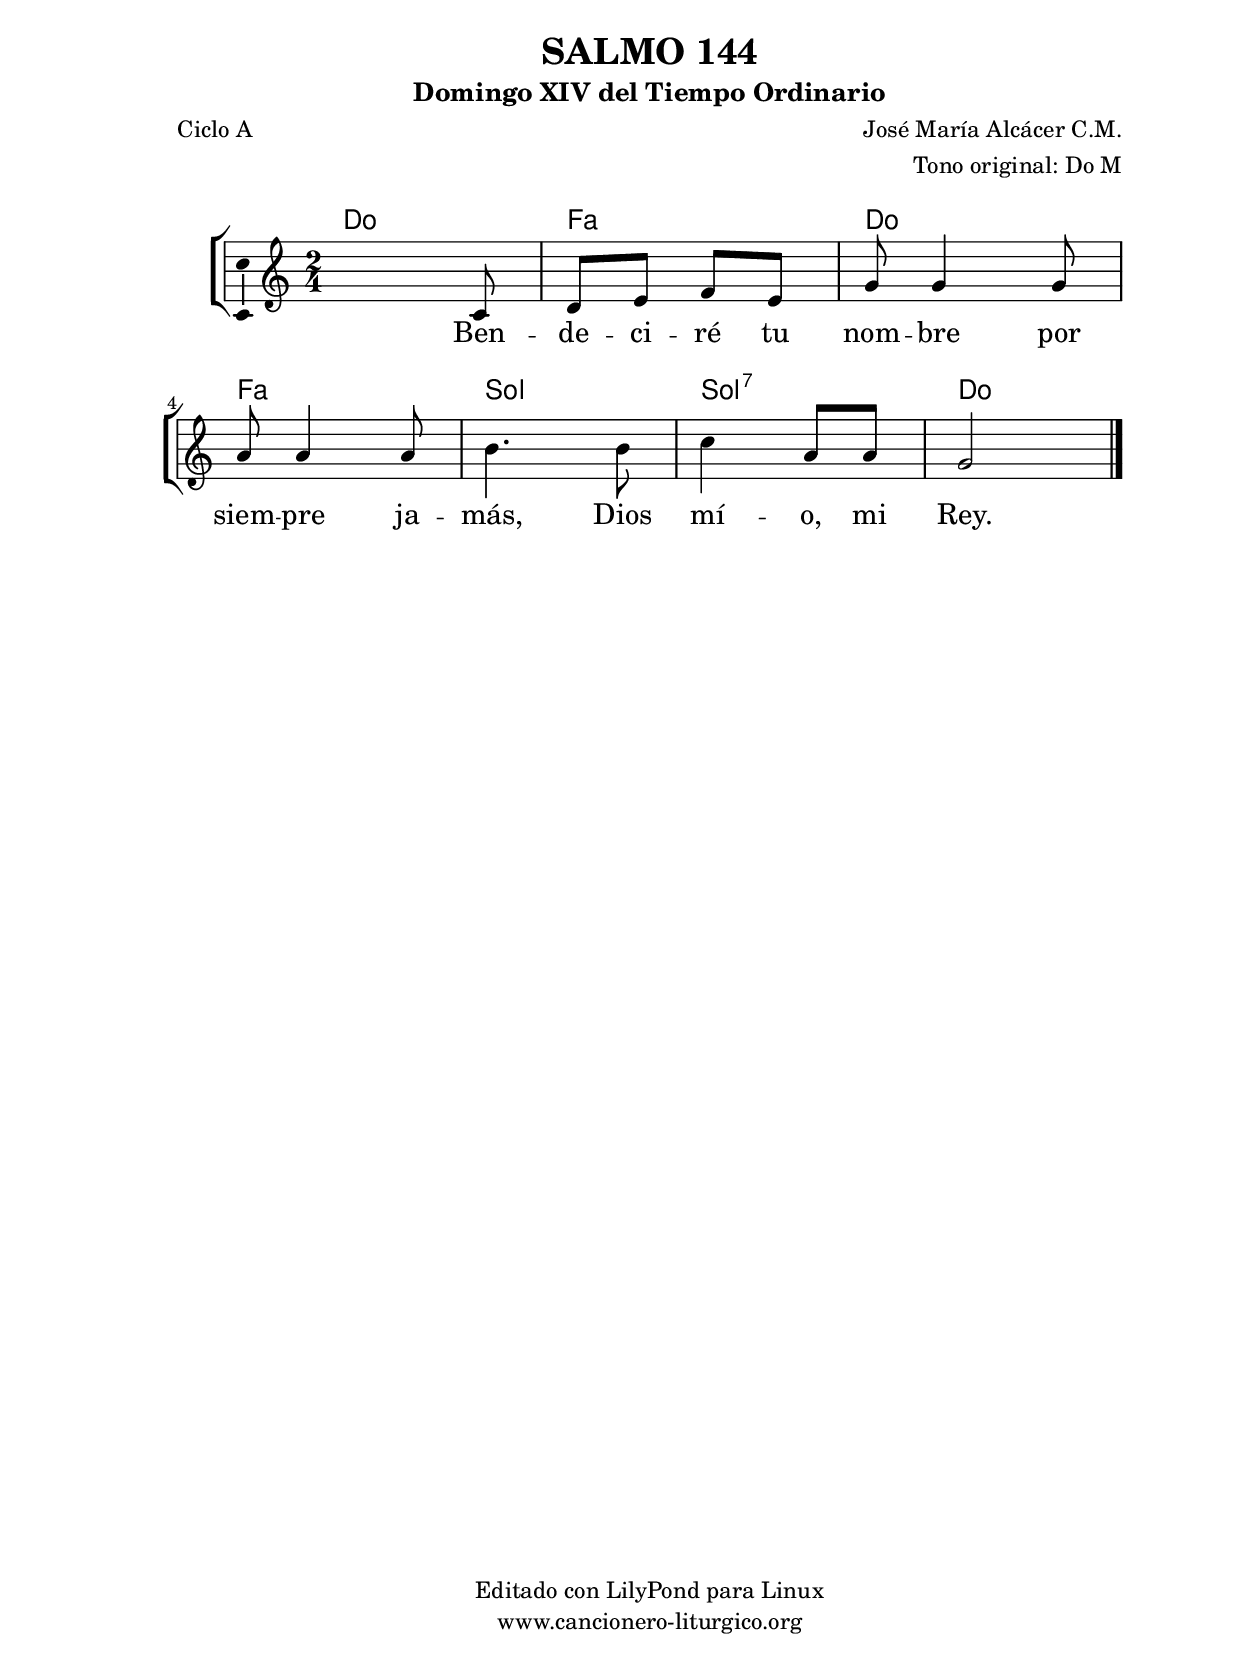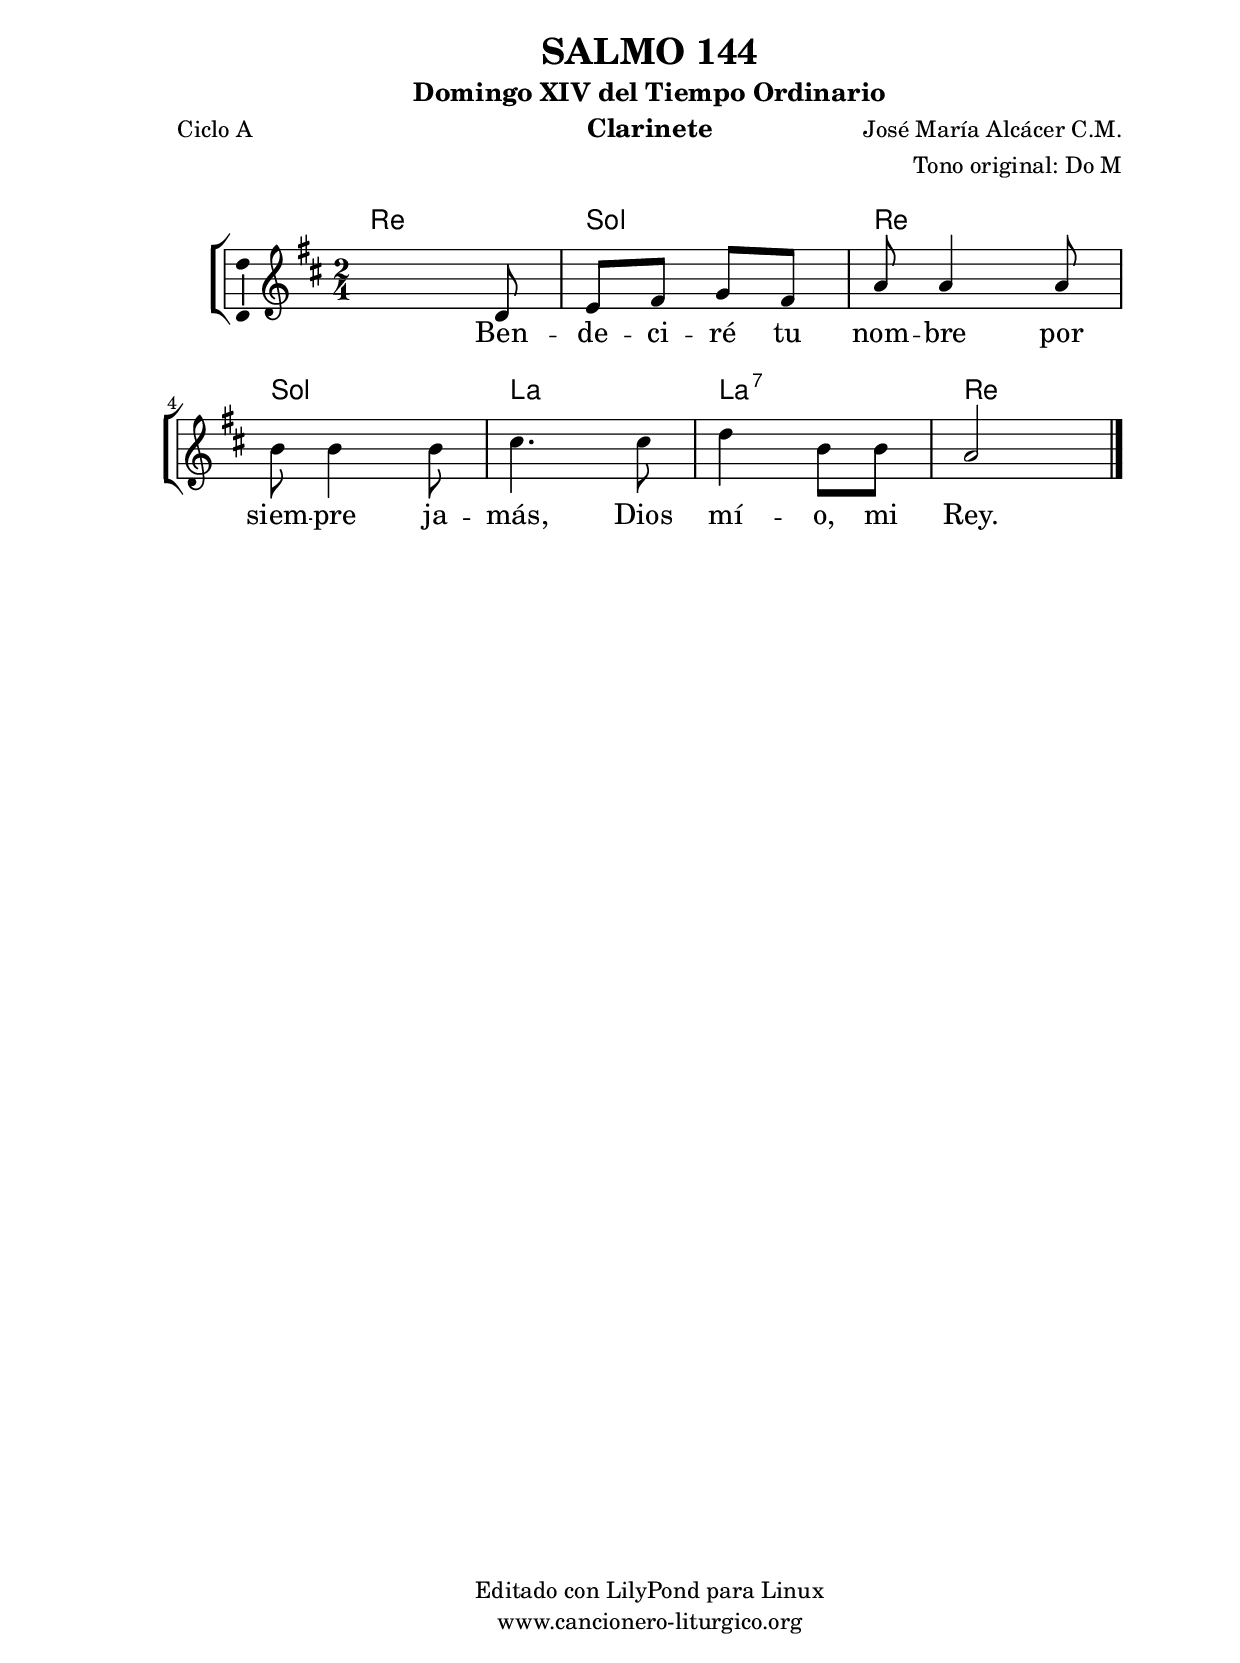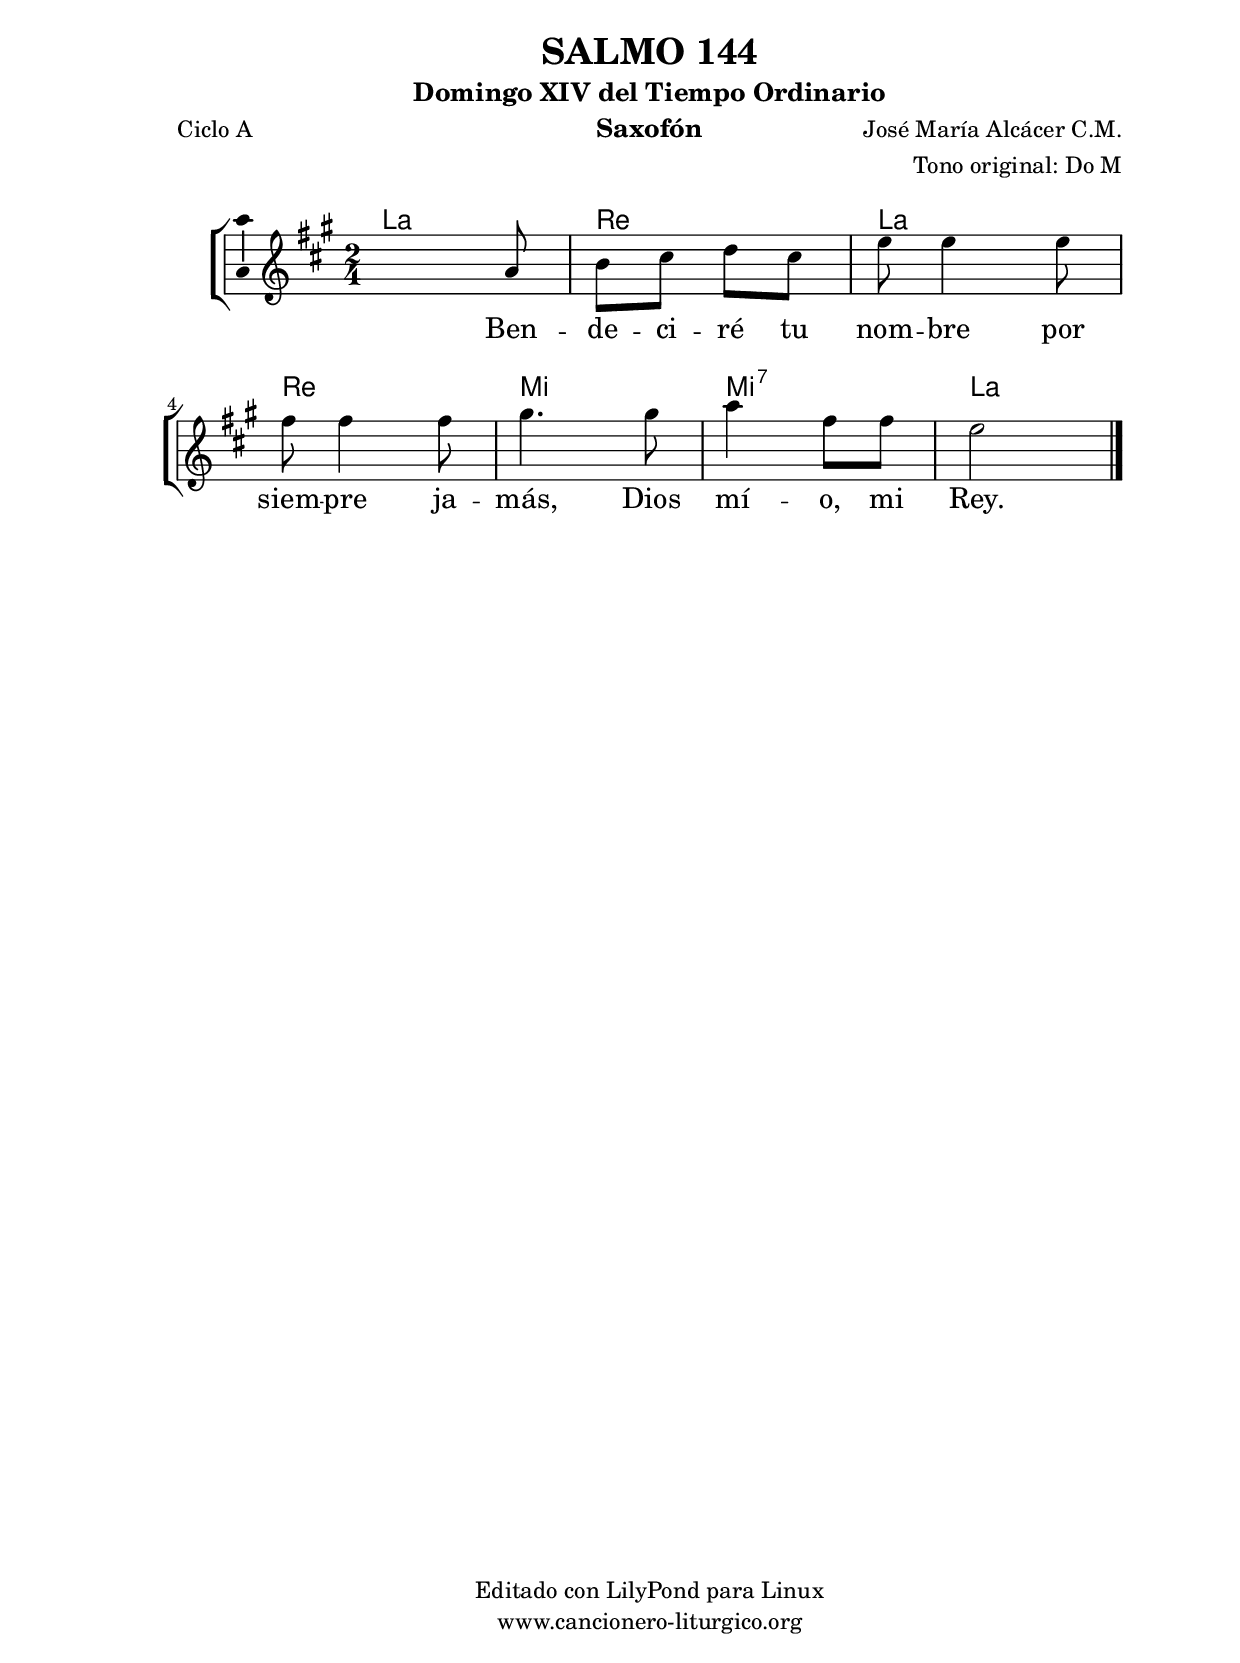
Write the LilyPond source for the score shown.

%
%para convertir .midi en .wav:
%timidity filename.midi -Ow -o finename.wav
%
%
%Para convertir de .wav a .mp3:
%lame -h -m j filename.wav
%
%
%para escuchar el midi:
%timidity nombrefichero.midi
%


%versión de lilypond para la que se ha escrito esta partitura:
\version "2.16.0"

	%Tamaño papel
	#(set-default-paper-size "a4")
	%Tamaño partitura
	#(set-global-staff-size 20)
	%No responde al pulsar sobre una nota
	#(ly:set-option 'point-and-click #f)

%parámetros del encabezamiento:
\header {
	title = "SALMO 144"
	subtitle = "Domingo XIV del Tiempo Ordinario"
	composer = "José María Alcácer C.M."
	poet = "Ciclo A"
	meter = ""
	arranger = "Tono original: Do M"
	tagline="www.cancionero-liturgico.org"
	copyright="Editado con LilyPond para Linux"
	}

%parámetros asociados al papel:
\paper  {
	oddHeaderMarkup = \markup {\fill-line { \on-the-fly #not-first-page \fromproperty #'header:title \on-the-fly #not-first-page \fromproperty #'header:composer }}
	evenHeaderMarkup = \markup {\fill-line { \fromproperty #'header:composer \fromproperty #'header:title }}
	#(set-paper-size "a4")
	print-page-number = ##f
	first-page-number = 1
	print-first-page-number = ##f
%	head-separation = 3.0 \cm
	top-margin = 2.0 \cm
	bottom-margin = 0.5\cm
%%%	bottom-margin = -1.0\cm
	left-margin = 3.0 \cm
	line-width = 16.0 \cm 
	indent = 8\mm
	interscoreline = 2.\mm
	between-system-space = 15\mm
%	para que las partituras no llenen la hoja:
	ragged-bottom = ##t
%	idem para la última hoja:
	ragged-last-bottom = ##f
%	para que las partituras llenen el ancho del papel:
	ragged-last = ##f
	after-title-space = 2.5 \cm
%page-count=1
system-count=2

	%Flexible Vertical Spacing
%	markup-markup-spacing =
%	#'((basic-distance . 15) (minimum-distance . 15) (padding . 3))
	markup-system-spacing =
	#'((basic-distance . 15) (minimum-distance . 15) (padding . 3))
	system-system-spacing =
	#'((basic-distance . 15) (minimum-distance . 15) (padding . 3))
	score-system-spacing =
	#'((basic-distance . 15) (minimum-distance . 15) (padding . 5))
%	top-system-spacing = % header
%	#'((basic-distance . 8) (minimum-distance . 0) (padding . 3))
%	top-markup-spacing =
%	#'((basic-distance . 20) (minimum-distance . 20) (padding . 3))
	last-bottom-spacing = % footer
	#'((basic-distance . 5) (minimum-distance . 5) (padding . 3))
%	score-markup-spacing =
%	#'((basic-distance . 16) (minimum-distance . 13) (padding . 3))

	}


%parámetros que afectan a toda la partitura:
global =  {
	%clave de sol (G):
	\clef G
	%armadura:
%%%	\transpose  c d
	\key c \major
	\tempo 4=80
	\set Score.tempoHideNote = ##t
	}


acordes = {
	\italianChords
	\chordmode {
%%%	\transpose  c d
{

c2 f c f g g:7 c

	}
	}
}

melodia = 
%%%	\transpose  c d
{
	\relative c'{
	\time 2/4

s4 s8 c8
d8 e f e
g8 g4 g8
a8 a4 a8
b4. b8
c4 a8 a
g2

\bar "|."
}
}

texto = \lyricmode {
Ben -- de -- ci -- ré tu nom -- bre por siem -- pre ja -- más, Dios mí -- o, mi Rey.
	}


acordesStaff = \context ChordNames = acordesStaff <<
	\set chordChanges = ##t
	\acordes
	>>


vozStaff = \context Voice = vozStaff
\with {\consists "Ambitus_engraver"}
<<
%	\set Staff.instrumentName = ""
%	\set Staff.shortInstrumentName = ""
%	\set Staff.midiInstrument = #"clarinet"
%	\set Staff.midiInstrument = #"cello"
%	\set Staff.midiInstrument = #"flute"
	\set Staff.midiInstrument = #"electric guitar (jazz)"
%	\set Staff.midiInstrument = #"english horn"
%	\set Staff.midiInstrument = #"violin"
%	\set Staff.midiInstrument = #"glockenspiel"
	\set Staff.midiMinimumVolume = #0.7
	\set Staff.midiMaximumVolume = #0.9
	\global
	\melodia
	>>


textoStaff = \context Lyrics = textoStaff <<
	\lyricsto vozStaff \texto
	>>

\book {
	\score {
		\context ChoirStaff {
			\override StaffGroup.SystemStartBracket #'collapse-height = #1
			\override Score.SystemStartBar #'collapse-height = #1
			<<
			\acordesStaff
			\vozStaff
			\textoStaff
			>>
			}
		\layout {
	    		\context {
				\Lyrics
				\override LyricText #'font-size = #2
				}
	   		 \context {
				\Score
				%fontSize = #3
				\override StaffSymbol #'staff-space = #(magstep +3)
				%\override Beam #'thickness = #0.55
				%\override SpacingSpanner #'spacing-increment = #1.0
				%\override Slur #'height-limit = #1.5
				}
			}
		}
	\score {
		\unfoldRepeats
		\context ChoirStaff {
			<<
			\acordesStaff
			\vozStaff
			>>
			}
		\midi {
	  		\context {
	  			\Score
				tempoWholesPerMinute = #(ly:make-moment 70 4)
				}
			}
		}
	}

%Partitura para clarinete
#(define output-suffix "C")
\book {
	\header{
		instrument = "Clarinete"
		}
	\score {
		\context ChoirStaff {
			\override StaffGroup.SystemStartBracket #'collapse-height = #1
			\override Score.SystemStartBar #'collapse-height = #1
\transpose c d
			<<
			\acordesStaff
			\vozStaff
			\textoStaff
			>>
			}
		\layout {
	    		\context {
				\Lyrics
				\override LyricText #'font-size = #2
				}
	   		 \context {
				\Score
				%fontSize = #3
				\override StaffSymbol #'staff-space = #(magstep +3)
				%\override Beam #'thickness = #0.55
				%\override SpacingSpanner #'spacing-increment = #1.0
				%\override Slur #'height-limit = #1.5
				}
			}
		}
	}

%Partitura para saxofón
#(define output-suffix "S")
\book {
	\header{
		instrument = "Saxofón"
		}
	\score {
		\context ChoirStaff {
			\override StaffGroup.SystemStartBracket #'collapse-height = #1
			\override Score.SystemStartBar #'collapse-height = #1
\transpose c a
			<<
			\acordesStaff
			\vozStaff
			\textoStaff
			>>
			}
		\layout {
	    		\context {
				\Lyrics
				\override LyricText #'font-size = #2
				}
	   		 \context {
				\Score
				%fontSize = #3
				\override StaffSymbol #'staff-space = #(magstep +3)
				%\override Beam #'thickness = #0.55
				%\override SpacingSpanner #'spacing-increment = #1.0
				%\override Slur #'height-limit = #1.5
				}
			}
		}
	}

